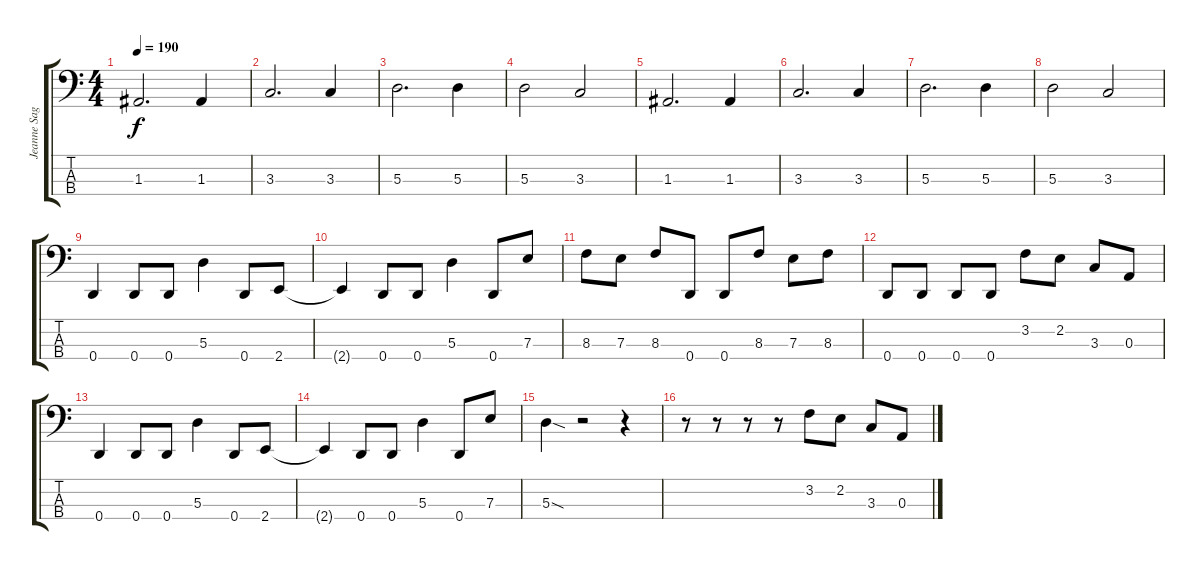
\track ("Jeanne Sagan" "Jeanne Sag") {instrument electricbassfinger}
\staff {score tabs}
\tuning (G2 D2 A1 D1) {hide}
\ts (4 4)
\tempo 190
\clef f4
\ks c
1.3.2{d dy f} 1.3.4 |
3.3.2{d} 3.3.4 |
5.3.2{d} 5.3.4 |
5.3.2 3.3.2 |
1.3.2{d} 1.3.4 |
3.3.2{d} 3.3.4 |
5.3.2{d} 5.3.4 |
5.3.2 3.3.2 |
0.4.4 0.4.8 0.4.8 5.3.4 0.4.8 2.4.8 |
2.4{t}.4 0.4.8 0.4.8 5.3.4 0.4.8 7.3.8 |
8.3.8 7.3.8 8.3.8 0.4.8 0.4.8 8.3.8 7.3.8 8.3.8 |
0.4.8 0.4.8 0.4.8 0.4.8 3.2.8 2.2.8 3.3.8 0.3.8 |
0.4.4 0.4.8 0.4.8 5.3.4 0.4.8 2.4.8 |
2.4{t}.4 0.4.8 0.4.8 5.3.4 0.4.8 7.3.8 |
5.3{sod}.4 r.2 r.4 |
r.8 r.8 r.8 r.8 3.2.8 2.2.8 3.3.8 0.3.8
